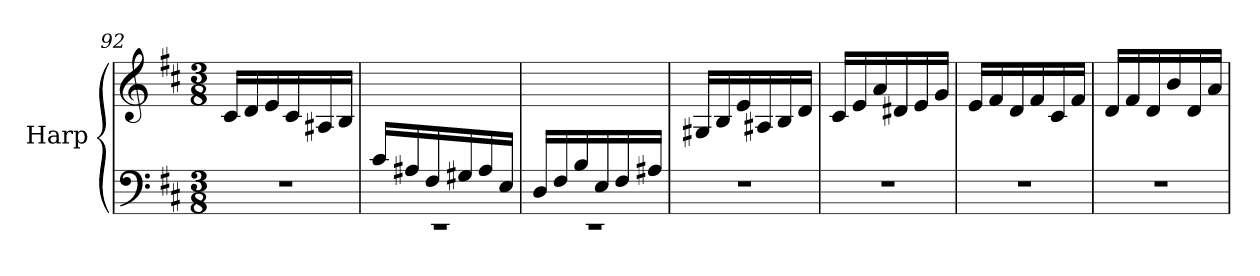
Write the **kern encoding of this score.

**kern	**kern
*part1	*part1
*staff2	*staff1
*I"Harp	*
*I'Hp	*
*clefF4	*clefG2
*k[f#c#]	*k[f#c#]
*M3/8	*M3/8
=92	=92
4.r	16c#/LL
.	16d/
.	16e/
.	16c#/
.	16A#X/
.	16B/JJ
=93	=93
*^	*
16c#/LL	4.rEE	4.ryy
16A#X/	.	.
16F#/	.	.
16G#X/	.	.
16A#/	.	.
16E/JJ	.	.
!!LO:LB:g=z
=94	=94	=94
16D/LL	4.rEE	4.ryy
16F#/	.	.
16B/	.	.
16E/	.	.
16F#/	.	.
16A#X/JJ	.	.
*v	*v	*
=95	=95
4.r	16G#X/LL
.	16B/
.	16e/
.	16A#X/
.	16B/
.	16d/JJ
=96	=96
4.r	16c#/LL
.	16e/
.	16a/
.	16d#X/
.	16e/
.	16g/JJ
=97	=97
4.r	16e/LL
.	16f#/
.	16d/
.	16f#/
.	16c#/
.	16f#/JJ
=98	=98
4.r	16d/LL
.	16f#/
.	16d/
.	16b/
.	16d/
.	16a/JJ
=	=
*-	*-
